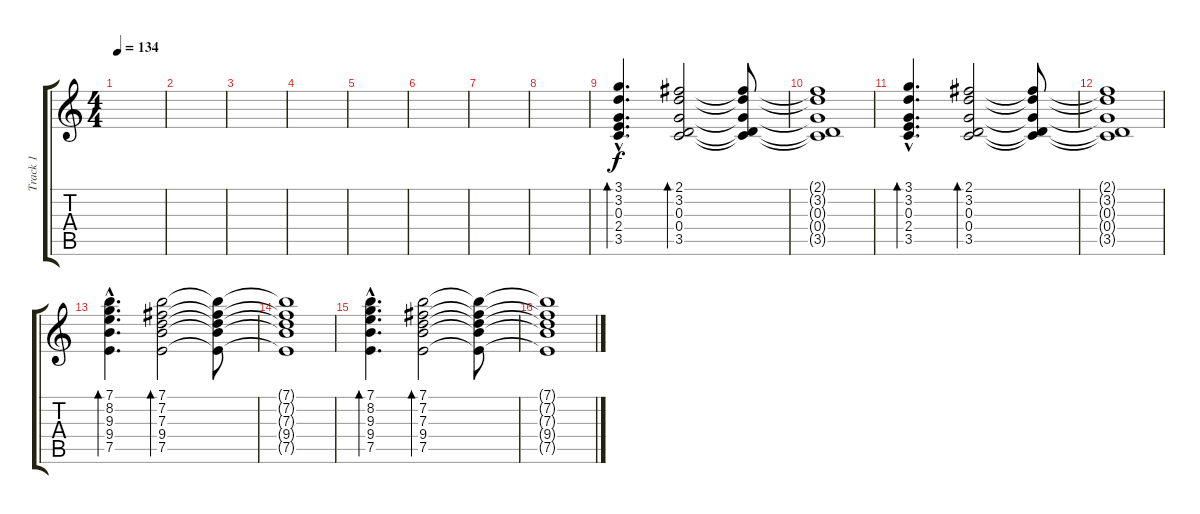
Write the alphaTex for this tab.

\track ("Track 1" "Track 1") {instrument acousticguitarsteel}
\staff {score tabs}
\tuning (E4 B3 G3 D3 A2 E2) {hide}
\ts (4 4)
\tempo 134
\clef g2
\ks c
|
|
|
|
|
|
|
|
(3.1{hac} 3.2{hac} 0.3{hac} 2.4{hac} 3.5{hac}).4{d bd 60} (2.1 3.2 0.3 0.4 3.5).2{bd 60} (2.1{t} 3.2{t} 0.3{t} 0.4{t} 3.5{t}).8 |
(2.1{t} 3.2{t} 0.3{t} 0.4{t} 3.5{t}).1 |
(3.1{hac} 3.2{hac} 0.3{hac} 2.4{hac} 3.5{hac}).4{d bd 60} (2.1 3.2 0.3 0.4 3.5).2{bd 60} (2.1{t} 3.2{t} 0.3{t} 0.4{t} 3.5{t}).8 |
(2.1{t} 3.2{t} 0.3{t} 0.4{t} 3.5{t}).1 |
(7.1{hac} 8.2{hac} 9.3{hac} 9.4{hac} 7.5{hac}).4{d bd 60} (7.1 7.2 7.3 9.4 7.5).2{bd 60} (7.1{t} 7.2{t} 7.3{t} 9.4{t} 7.5{t}).8 |
(7.1{t} 7.2{t} 7.3{t} 9.4{t} 7.5{t}).1 |
(7.1{hac} 8.2{hac} 9.3{hac} 9.4{hac} 7.5{hac}).4{d bd 60} (7.1 7.2 7.3 9.4 7.5).2{bd 60} (7.1{t} 7.2{t} 7.3{t} 9.4{t} 7.5{t}).8 |
(7.1{t} 7.2{t} 7.3{t} 9.4{t} 7.5{t}).1
